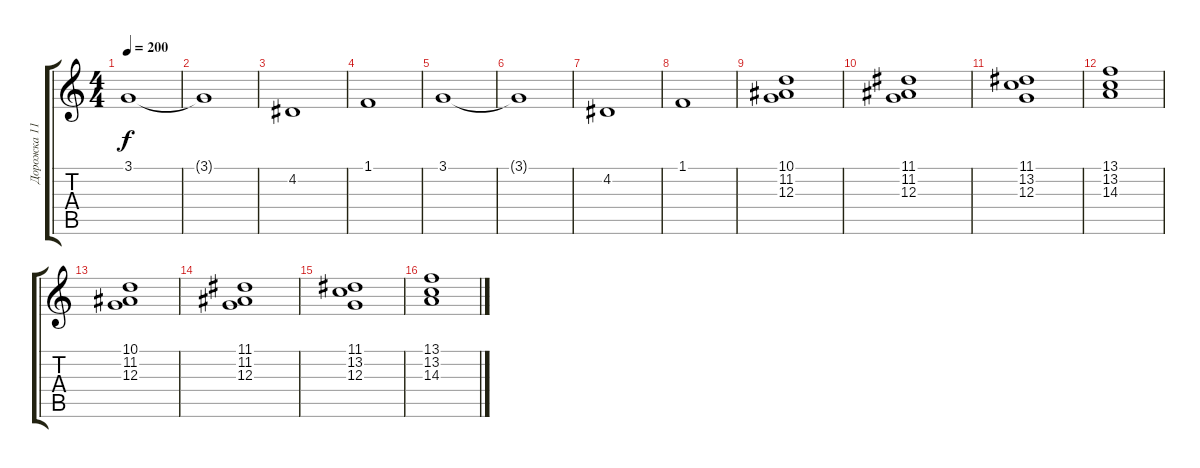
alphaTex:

\track ("Дорожка 11" "Дорожка 11") {instrument stringensemble1}
\staff {score tabs}
\tuning (E4 B3 G3 D3 A2 E2) {hide}
\ts (4 4)
\tempo 200
\clef g2
\ks c
3.1.1{dy f} |
3.1{t}.1 |
4.2.1 |
1.1.1 |
3.1.1 |
3.1{t}.1 |
4.2.1 |
1.1.1 |
(10.1 11.2 12.3).1 |
(11.1 11.2 12.3).1 |
(11.1 13.2 12.3).1 |
(13.1 13.2 14.3).1 |
(10.1 11.2 12.3).1 |
(11.1 11.2 12.3).1 |
(11.1 13.2 12.3).1 |
(13.1 13.2 14.3).1
